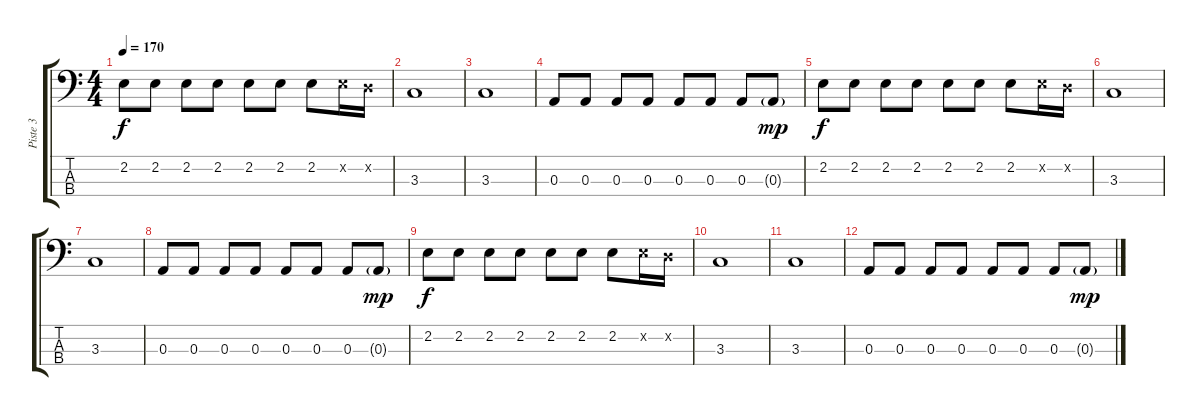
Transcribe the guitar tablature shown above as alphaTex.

\track ("Piste 3" "Piste 3") {instrument electricbassfinger}
\staff {score tabs}
\tuning (G2 D2 A1 E1) {hide}
\ts (4 4)
\tempo 170
\clef f4
\ks c
2.2.8{dy f} 2.2.8 2.2.8 2.2.8 2.2.8 2.2.8 2.2.8 2.2{x}.16 0.2{x}.16 |
3.3.1 |
3.3.1 |
0.3.8 0.3.8 0.3.8 0.3.8 0.3.8 0.3.8 0.3.8 0.3{g}.8{dy mp} |
2.2.8{dy f} 2.2.8 2.2.8 2.2.8 2.2.8 2.2.8 2.2.8 2.2{x}.16 0.2{x}.16 |
3.3.1 |
3.3.1 |
0.3.8 0.3.8 0.3.8 0.3.8 0.3.8 0.3.8 0.3.8 0.3{g}.8{dy mp} |
2.2.8{dy f} 2.2.8 2.2.8 2.2.8 2.2.8 2.2.8 2.2.8 2.2{x}.16 0.2{x}.16 |
3.3.1 |
3.3.1 |
0.3.8 0.3.8 0.3.8 0.3.8 0.3.8 0.3.8 0.3.8 0.3{g}.8{dy mp}
